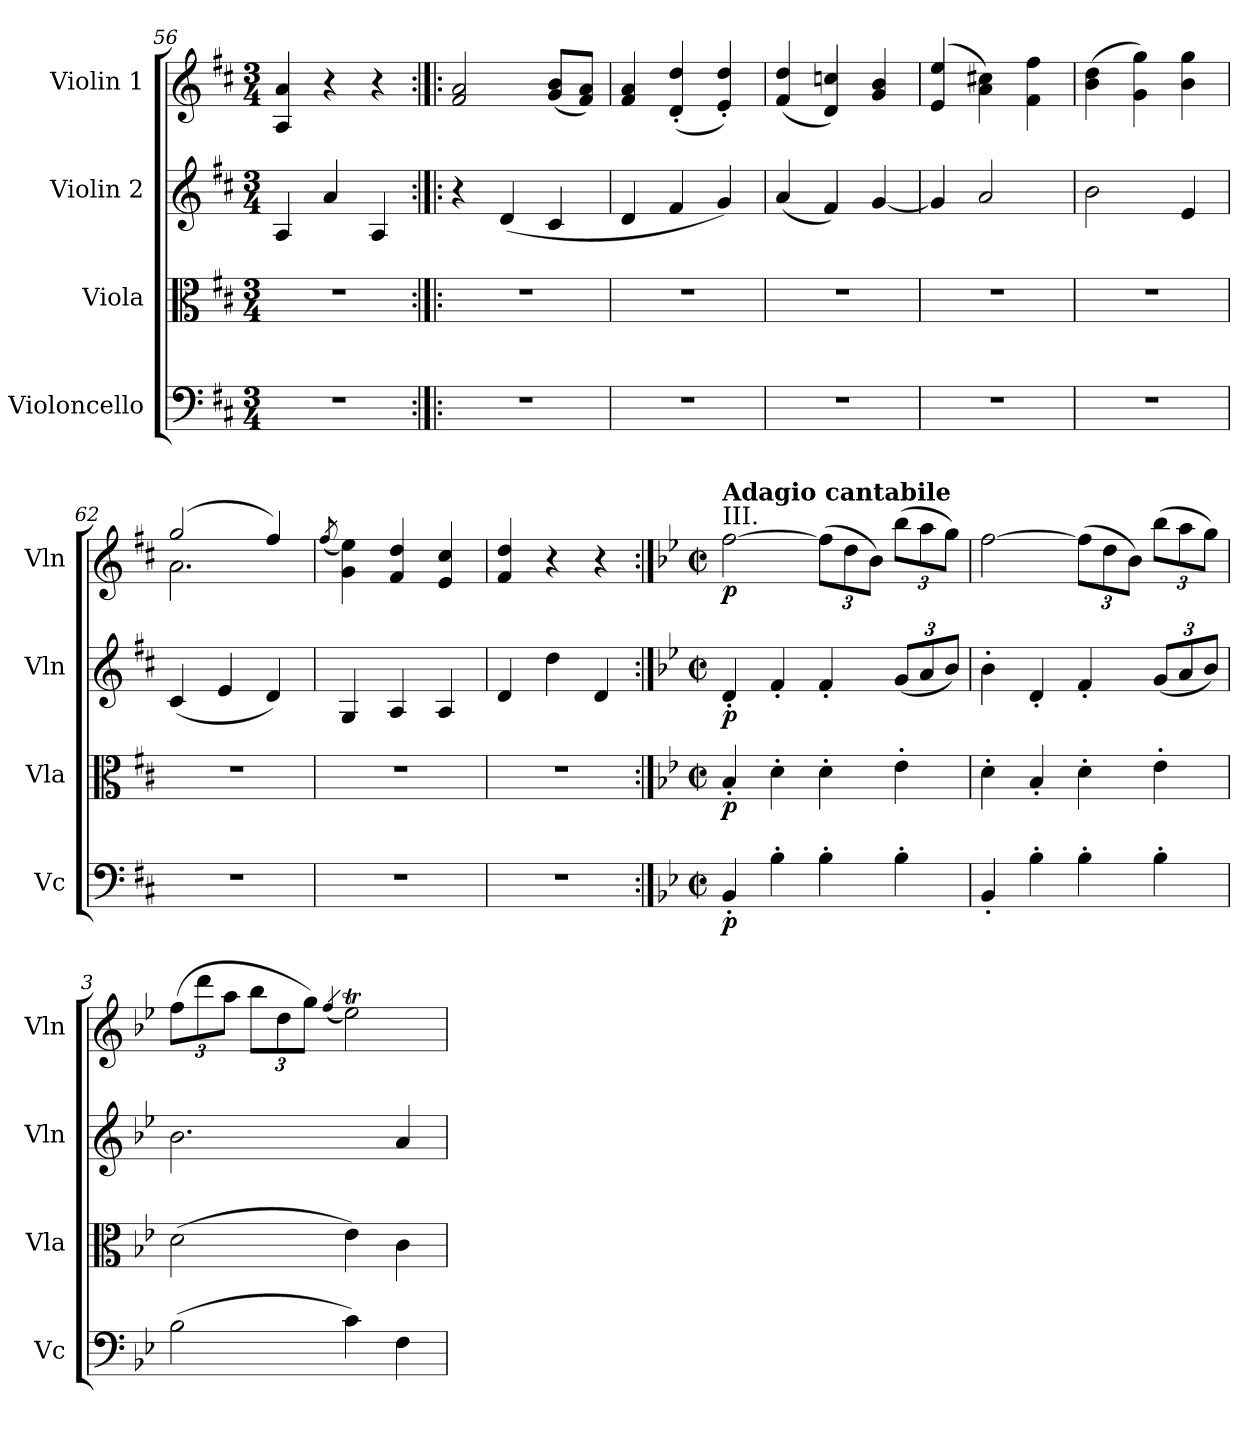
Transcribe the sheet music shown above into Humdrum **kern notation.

**kern	**dynam	**kern	**dynam	**kern	**dynam	**kern	**dynam
*part4	*part4	*part3	*part3	*part2	*part2	*part1	*part1
*staff4	*staff4	*staff3	*staff3	*staff2	*staff2	*staff1	*staff1
*I"Violoncello	*	*I"Viola	*	*I"Violin 2	*	*I"Violin 1	*
*I'Vc	*	*I'Vla	*	*I'Vln	*	*I'Vln	*
*clefF4	*	*clefC3	*	*clefG2	*	*clefG2	*
*k[f#c#]	*	*k[f#c#]	*	*k[f#c#]	*	*k[f#c#]	*
*M3/4	*	*M3/4	*	*M3/4	*	*M3/4	*
=56	=56	=56	=56	=56	=56	=56	=56
2.r	.	2.r	.	4A/	.	4A/ 4a/	.
.	.	.	.	4a/	.	4r	.
.	.	.	.	4A/	.	4r	.
=57:|!|:	=57:|!|:	=57:|!|:	=57:|!|:	=57:|!|:	=57:|!|:	=57:|!|:	=57:|!|:
2.r	.	2.r	.	4r	.	2f#/ 2a/	.
.	.	.	.	(4d/	.	.	.
.	.	.	.	4c#/	.	(8g/ 8b/L	.
.	.	.	.	.	.	8f#/ 8a/J)	.
=58	=58	=58	=58	=58	=58	=58	=58
2.r	.	2.r	.	4d/	.	4f#/ 4a/	.
.	.	.	.	4f#/	.	(4d/' 4dd/'	.
.	.	.	.	4g/)	.	4e/' 4dd/')	.
!!LO:LB:g=z
=59	=59	=59	=59	=59	=59	=59	=59
2.r	.	2.r	.	(4a/	.	(4f#/ 4dd/	.
.	.	.	.	4f#/)	.	4d/ 4ccn/)	.
.	.	.	.	[4g/	.	4g/ 4b/	.
=60	=60	=60	=60	=60	=60	=60	=60
2.r	.	2.r	.	4g/]	.	(4e/ 4ee/	.
.	.	.	.	2a/	.	4a\ 4cc#X\)	.
.	.	.	.	.	.	4f#\ 4ff#\	.
=61	=61	=61	=61	=61	=61	=61	=61
2.r	.	2.r	.	2b\	.	(4b\ 4dd\	.
.	.	.	.	.	.	4g\ 4gg\)	.
.	.	.	.	4e/	.	4b\ 4gg\	.
=62	=62	=62	=62	=62	=62	=62	=62
*	*	*	*	*	*	*^	*
2.r	.	2.r	.	(4c#/	.	(2gg/	2.a\	.
.	.	.	.	4e/	.	.	.	.
.	.	.	.	4d/)	.	4ff#/)	.	.
*	*	*	*	*	*	*v	*v	*
=63	=63	=63	=63	=63	=63	=63	=63
.	.	.	.	.	.	(>8qff#/	.
2.r	.	2.r	.	4G/	.	4g\ 4ee\)	.
.	.	.	.	4A/	.	4f#/ 4dd/	.
.	.	.	.	4A/	.	4e/ 4cc#/	.
=64	=64	=64	=64	=64	=64	=64	=64
2.r	.	2.r	.	4d/	.	4f#/ 4dd/	.
.	.	.	.	4dd\	.	4r	.
.	.	.	.	4d/	.	4r	.
!!LO:PB:g=z
=1:|!	=1:|!	=1:|!	=1:|!	=1:|!	=1:|!	=1:|!	=1:|!
*k[b-e-]	*	*k[b-e-]	*	*k[b-e-]	*	*k[b-e-]	*
*M2/2	*	*M2/2	*	*M2/2	*	*M2/2	*
*met(c|)	*	*met(c|)	*	*met(c|)	*	*met(c|)	*
!	!	!	!	!	!	!LO:TX:a:t=III.	!
!	!	!	!	!	!	!LO:TX:a:B:t=Adagio cantabile	!
!	!LO:DY:b	!	!LO:DY:b	!	!LO:DY:b	!	!LO:DY:b
4BB-'/	p	4B-'/	p	4d'/	p	[2ff\	p
4B-'\	.	4d'\	.	4f'/	.	.	.
*	*	*	*	*	*	*Xbrackettup	*
4B-'\	.	4d'\	.	4f'/	.	(12ff\L]	.
.	.	.	.	.	.	12dd\	.
.	.	.	.	.	.	12b-\J)	.
*	*	*	*	*Xbrackettup	*	*	*
4B-'\	.	4e-'\	.	(12g/L	.	(12bb-\L	.
.	.	.	.	12a/	.	12aa\	.
.	.	.	.	12b-/J)	.	12gg\J)	.
=2	=2	=2	=2	=2	=2	=2	=2
4BB-'/	.	4d'\	.	4b-'\	.	[2ff\	.
4B-'\	.	4B-'/	.	4d'/	.	.	.
4B-'\	.	4d'\	.	4f'/	.	(12ff\L]	.
.	.	.	.	.	.	12dd\	.
.	.	.	.	.	.	12b-\J)	.
4B-'\	.	4e-'\	.	(12g/L	.	(12bb-\L	.
.	.	.	.	12a/	.	12aa\	.
.	.	.	.	12b-/J)	.	12gg\J)	.
!!LO:LB:g=z
=3	=3	=3	=3	=3	=3	=3	=3
(2B-\	.	(2d\	.	2.b-\	.	(12ff\L	.
.	.	.	.	.	.	12ddd\	.
.	.	.	.	.	.	12aa\J	.
.	.	.	.	.	.	12bb-\L	.
.	.	.	.	.	.	12dd\	.
.	.	.	.	.	.	12gg\J)	.
.	.	.	.	.	.	(4qff/	.
4c\)	.	4e-\)	.	.	.	2ee-T\)	.
4F\	.	4c\	.	4a/	.	.	.
=	=	=	=	=	=	=	=
*-	*-	*-	*-	*-	*-	*-	*-
